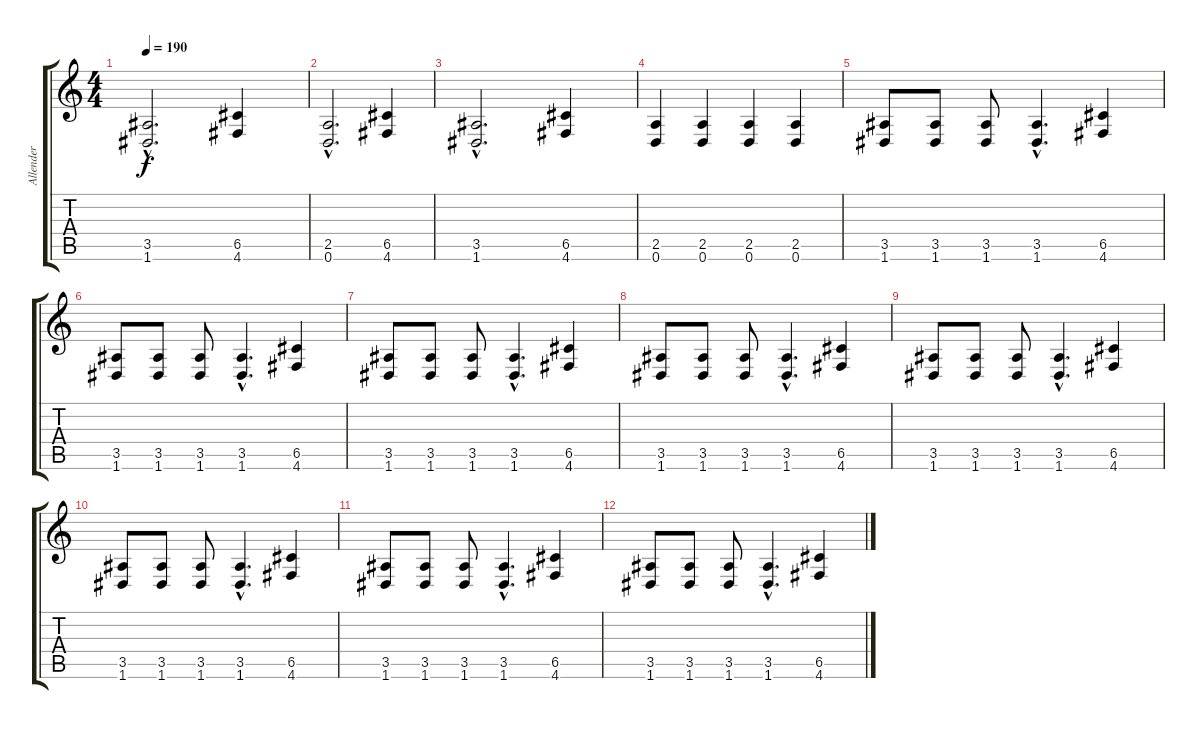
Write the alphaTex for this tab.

\track ("Allender" "Allender") {instrument distortionguitar}
\staff {score tabs}
\tuning (D4 A3 F3 C3 G2 D2) {hide}
\ts (4 4)
\tempo 190
\clef g2
\ks c
(3.5{hac} 1.6{hac}).2{d dy f} (6.5 4.6).4 |
(2.5{hac} 0.6{hac}).2{d} (6.5 4.6).4 |
(3.5{hac} 1.6{hac}).2{d} (6.5 4.6).4 |
(2.5 0.6).4 (2.5 0.6).4 (2.5 0.6).4 (2.5 0.6).4 |
(3.5 1.6).8 (3.5 1.6).8 (3.5 1.6).8 (3.5{hac} 1.6{hac}).4{d} (6.5 4.6).4 |
(3.5 1.6).8 (3.5 1.6).8 (3.5 1.6).8 (3.5{hac} 1.6{hac}).4{d} (6.5 4.6).4 |
(3.5 1.6).8 (3.5 1.6).8 (3.5 1.6).8 (3.5{hac} 1.6{hac}).4{d} (6.5 4.6).4 |
(3.5 1.6).8 (3.5 1.6).8 (3.5 1.6).8 (3.5{hac} 1.6{hac}).4{d} (6.5 4.6).4 |
(3.5 1.6).8 (3.5 1.6).8 (3.5 1.6).8 (3.5{hac} 1.6{hac}).4{d} (6.5 4.6).4 |
(3.5 1.6).8 (3.5 1.6).8 (3.5 1.6).8 (3.5{hac} 1.6{hac}).4{d} (6.5 4.6).4 |
(3.5 1.6).8 (3.5 1.6).8 (3.5 1.6).8 (3.5{hac} 1.6{hac}).4{d} (6.5 4.6).4 |
(3.5 1.6).8 (3.5 1.6).8 (3.5 1.6).8 (3.5{hac} 1.6{hac}).4{d} (6.5 4.6).4
